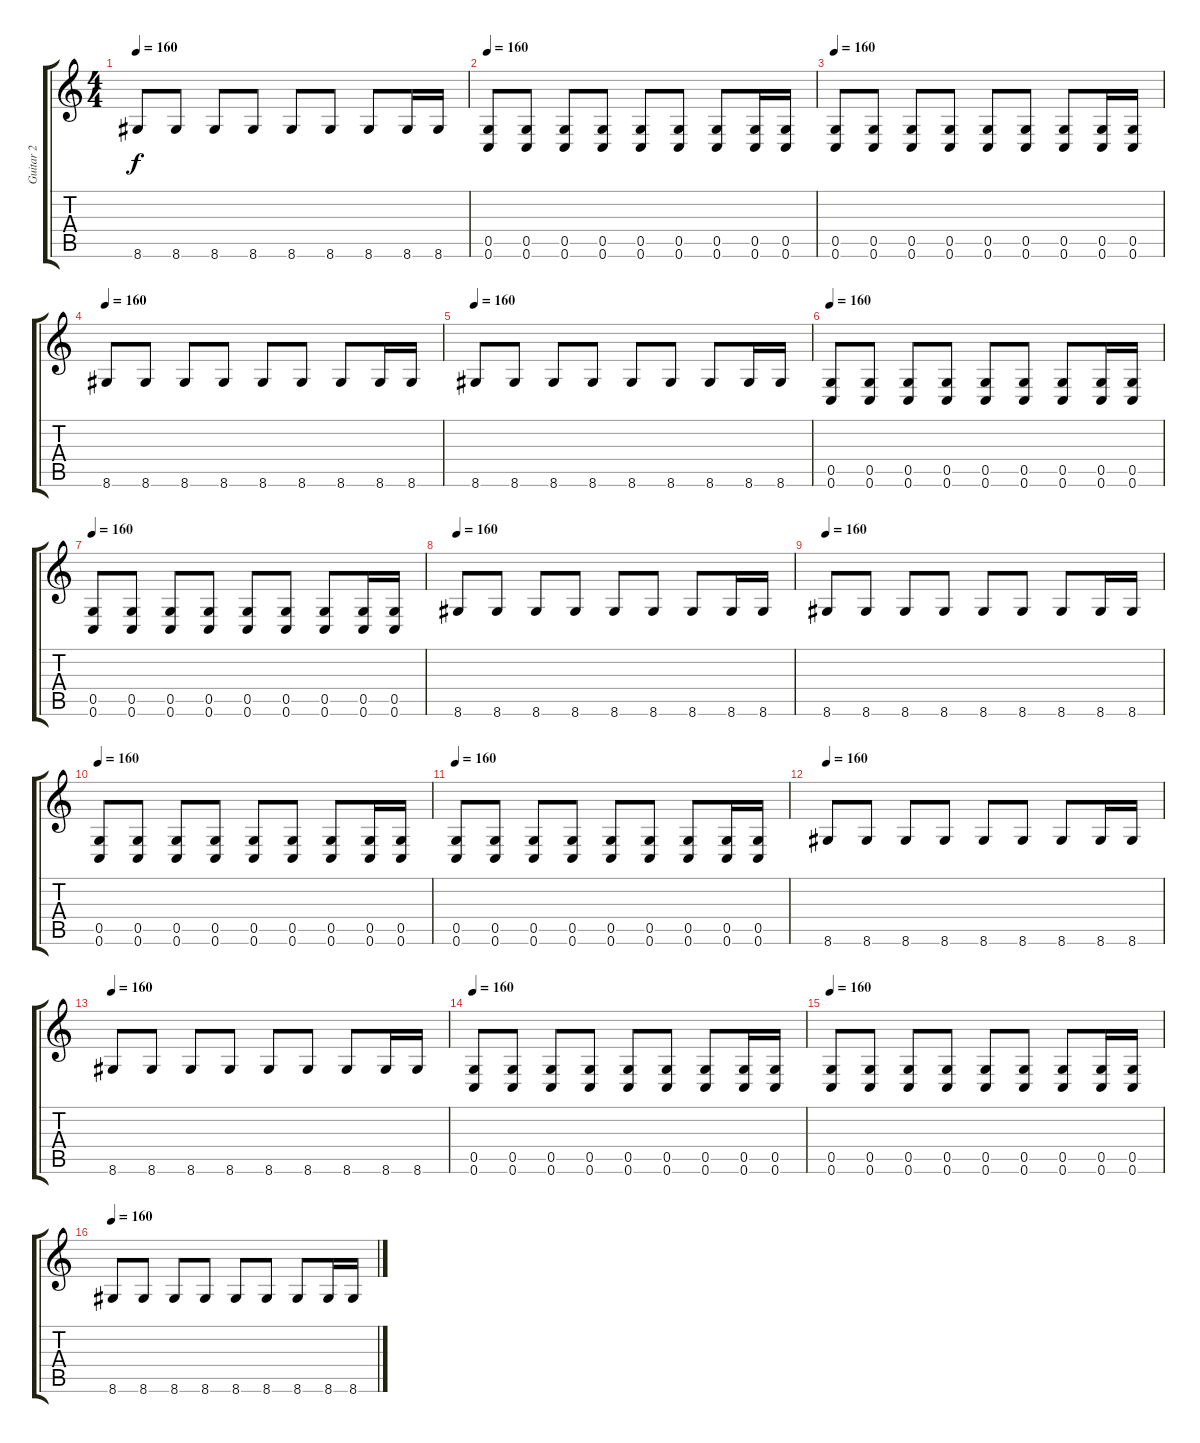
\track ("Guitar 2" "Guitar 2") {instrument distortionguitar}
\staff {score tabs}
\tuning (D4 A3 F3 C3 G2 C2) {hide}
\ts (4 4)
\tempo 160
\clef g2
\ks c
8.6.8{dy f} 8.6.8 8.6.8 8.6.8 8.6.8 8.6.8 8.6.8 8.6.16 8.6.16 |
\tempo 160
(0.5 0.6).8 (0.5 0.6).8 (0.5 0.6).8 (0.5 0.6).8 (0.5 0.6).8 (0.5 0.6).8 (0.5 0.6).8 (0.5 0.6).16 (0.5 0.6).16 |
\tempo 160
(0.5 0.6).8 (0.5 0.6).8 (0.5 0.6).8 (0.5 0.6).8 (0.5 0.6).8 (0.5 0.6).8 (0.5 0.6).8 (0.5 0.6).16 (0.5 0.6).16 |
\tempo 160
8.6.8 8.6.8 8.6.8 8.6.8 8.6.8 8.6.8 8.6.8 8.6.16 8.6.16 |
\tempo 160
8.6.8 8.6.8 8.6.8 8.6.8 8.6.8 8.6.8 8.6.8 8.6.16 8.6.16 |
\tempo 160
(0.5 0.6).8 (0.5 0.6).8 (0.5 0.6).8 (0.5 0.6).8 (0.5 0.6).8 (0.5 0.6).8 (0.5 0.6).8 (0.5 0.6).16 (0.5 0.6).16 |
\tempo 160
(0.5 0.6).8 (0.5 0.6).8 (0.5 0.6).8 (0.5 0.6).8 (0.5 0.6).8 (0.5 0.6).8 (0.5 0.6).8 (0.5 0.6).16 (0.5 0.6).16 |
\tempo 160
8.6.8 8.6.8 8.6.8 8.6.8 8.6.8 8.6.8 8.6.8 8.6.16 8.6.16 |
\tempo 160
8.6.8 8.6.8 8.6.8 8.6.8 8.6.8 8.6.8 8.6.8 8.6.16 8.6.16 |
\tempo 160
(0.5 0.6).8 (0.5 0.6).8 (0.5 0.6).8 (0.5 0.6).8 (0.5 0.6).8 (0.5 0.6).8 (0.5 0.6).8 (0.5 0.6).16 (0.5 0.6).16 |
\tempo 160
(0.5 0.6).8 (0.5 0.6).8 (0.5 0.6).8 (0.5 0.6).8 (0.5 0.6).8 (0.5 0.6).8 (0.5 0.6).8 (0.5 0.6).16 (0.5 0.6).16 |
\tempo 160
8.6.8 8.6.8 8.6.8 8.6.8 8.6.8 8.6.8 8.6.8 8.6.16 8.6.16 |
\tempo 160
8.6.8 8.6.8 8.6.8 8.6.8 8.6.8 8.6.8 8.6.8 8.6.16 8.6.16 |
\tempo 160
(0.5 0.6).8 (0.5 0.6).8 (0.5 0.6).8 (0.5 0.6).8 (0.5 0.6).8 (0.5 0.6).8 (0.5 0.6).8 (0.5 0.6).16 (0.5 0.6).16 |
\tempo 160
(0.5 0.6).8 (0.5 0.6).8 (0.5 0.6).8 (0.5 0.6).8 (0.5 0.6).8 (0.5 0.6).8 (0.5 0.6).8 (0.5 0.6).16 (0.5 0.6).16 |
\tempo 160
8.6.8 8.6.8 8.6.8 8.6.8 8.6.8 8.6.8 8.6.8 8.6.16 8.6.16
